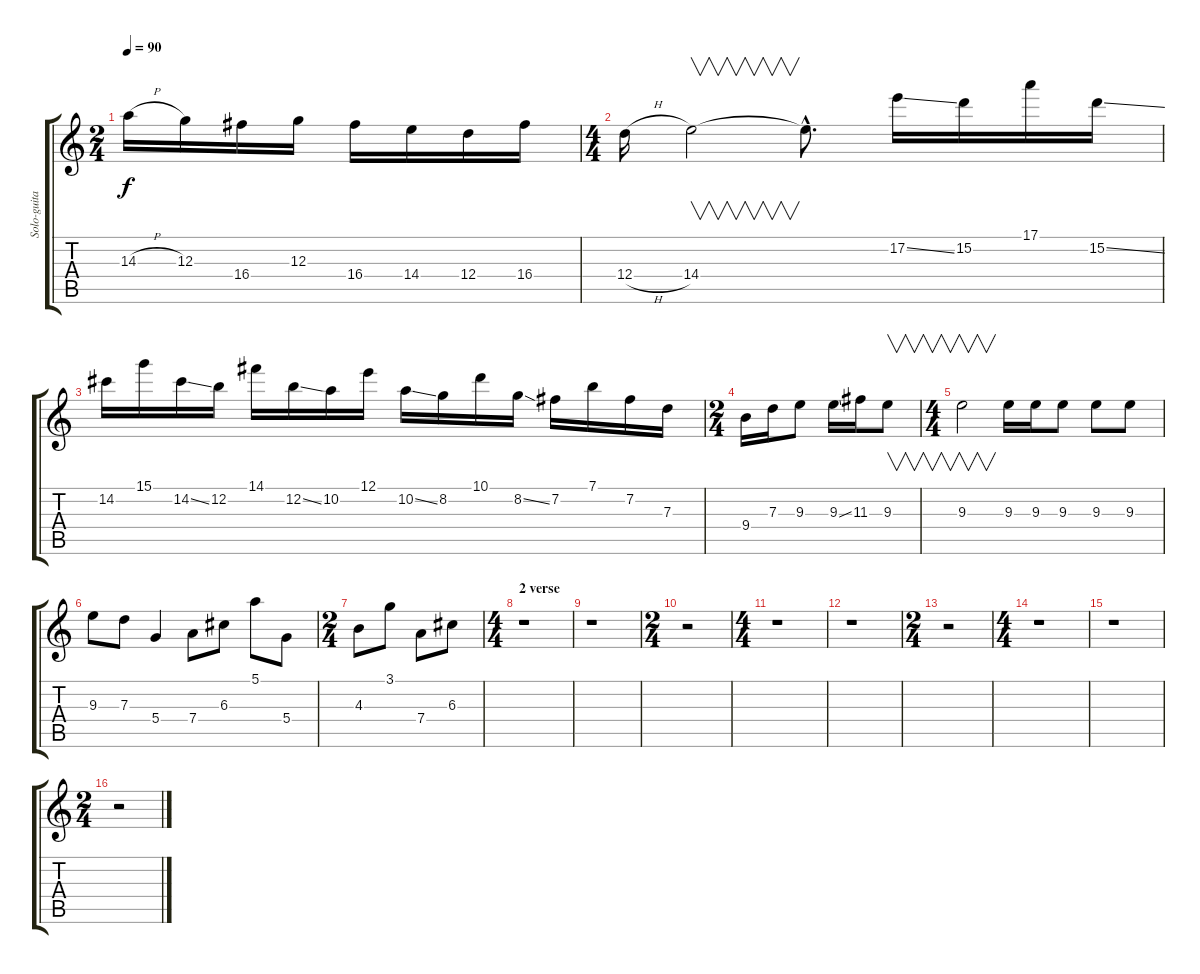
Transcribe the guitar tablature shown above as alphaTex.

\track ("Solo-guitar 1" "Solo-guita") {instrument overdrivenguitar}
\staff {score tabs}
\tuning (E4 B3 G3 D3 A2 E2) {hide}
\ts (2 4)
\tempo 90
\clef g2
\ks c
14.3{h}.16{dy f} 12.3.16 16.4.16 12.3.16 16.4.16 14.4.16 12.4.16 16.4.16 |
\ts (4 4)
12.4{h}.16 14.4.2{v} 14.4{hac t}.8{d} 17.2{ss}.16 15.2.16 17.1.16 15.2{ss}.16 |
14.2.16 15.1.16 14.2{ss}.16 12.2.16 14.1.16 12.2{ss}.16 10.2.16 12.1.16 10.2{ss}.16 8.2.16 10.1.16 8.2{ss}.16 7.2.16 7.1.16 7.2.16 7.3.16 |
\ts (2 4)
9.4.16 7.3.16 9.3.8 9.3{ss}.16 11.3.16 9.3.8{v} |
\ts (4 4)
9.3.2{v} 9.3.16 9.3.16 9.3.8 9.3.8 9.3.8 |
9.3.8 7.3.8 5.4.4 7.4.8 6.3.8 5.1.8 5.4.8 |
\ts (2 4)
4.3.8 3.1.8 7.4.8 6.3.8 |
\ts (4 4)
\section ("" "2 verse")
r.1 |
r.1 |
\ts (2 4)
r.2 |
\ts (4 4)
r.1 |
r.1 |
\ts (2 4)
r.2 |
\ts (4 4)
r.1 |
r.1 |
\ts (2 4)
r.2
